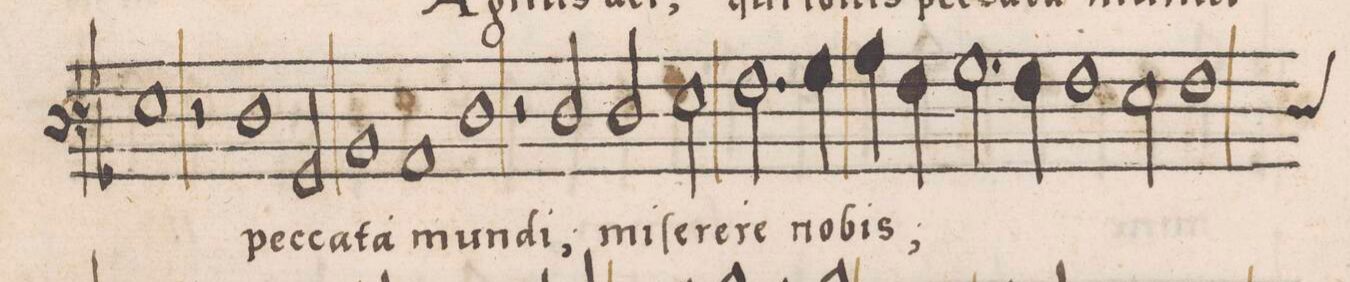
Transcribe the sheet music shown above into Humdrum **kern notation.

**kern	**text
*I"BASSVS	*
*clefF3	*
*k[b-]	*
*met(C|)	*
*M2/1	*
1G	.
2r	.
1F\	pec-
=12-	=12-
2BB-/	-ca-
1D	-ta
=13-	=13-
1C	mun-
1F	-di;
=14-	=14-
2r	.
2F/	mi-
2F/	-ſe-
2G\	-re-
=15-	=15-
2.A\	-re
4B-\	no-
4c\	-bis;
4A\	.
2.B-\	.
=16-	=16-
4A\	.
1A	.
2G\	.
=17-	=17-
*custos:F	*
1A	.
*-	*-
